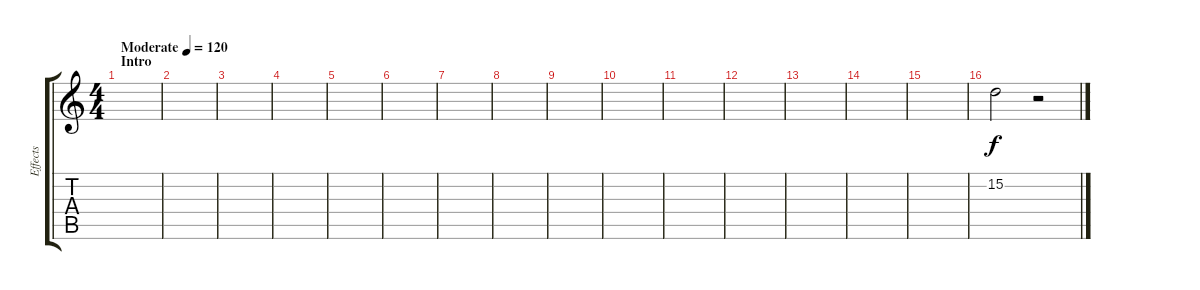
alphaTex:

\track ("Effects" "Effects") {instrument clarinet}
\staff {score tabs}
\tuning (E4 B3 G3 D3 A2 E2) {hide}
\ts (4 4)
\section ("" "Intro")
\tempo (120 "Moderate")
\tempo 145
\tempo (120 "Moderate")
\clef g2
\ks c
|
|
|
|
|
|
|
|
|
|
|
|
|
|
|
15.2.2 r.2
